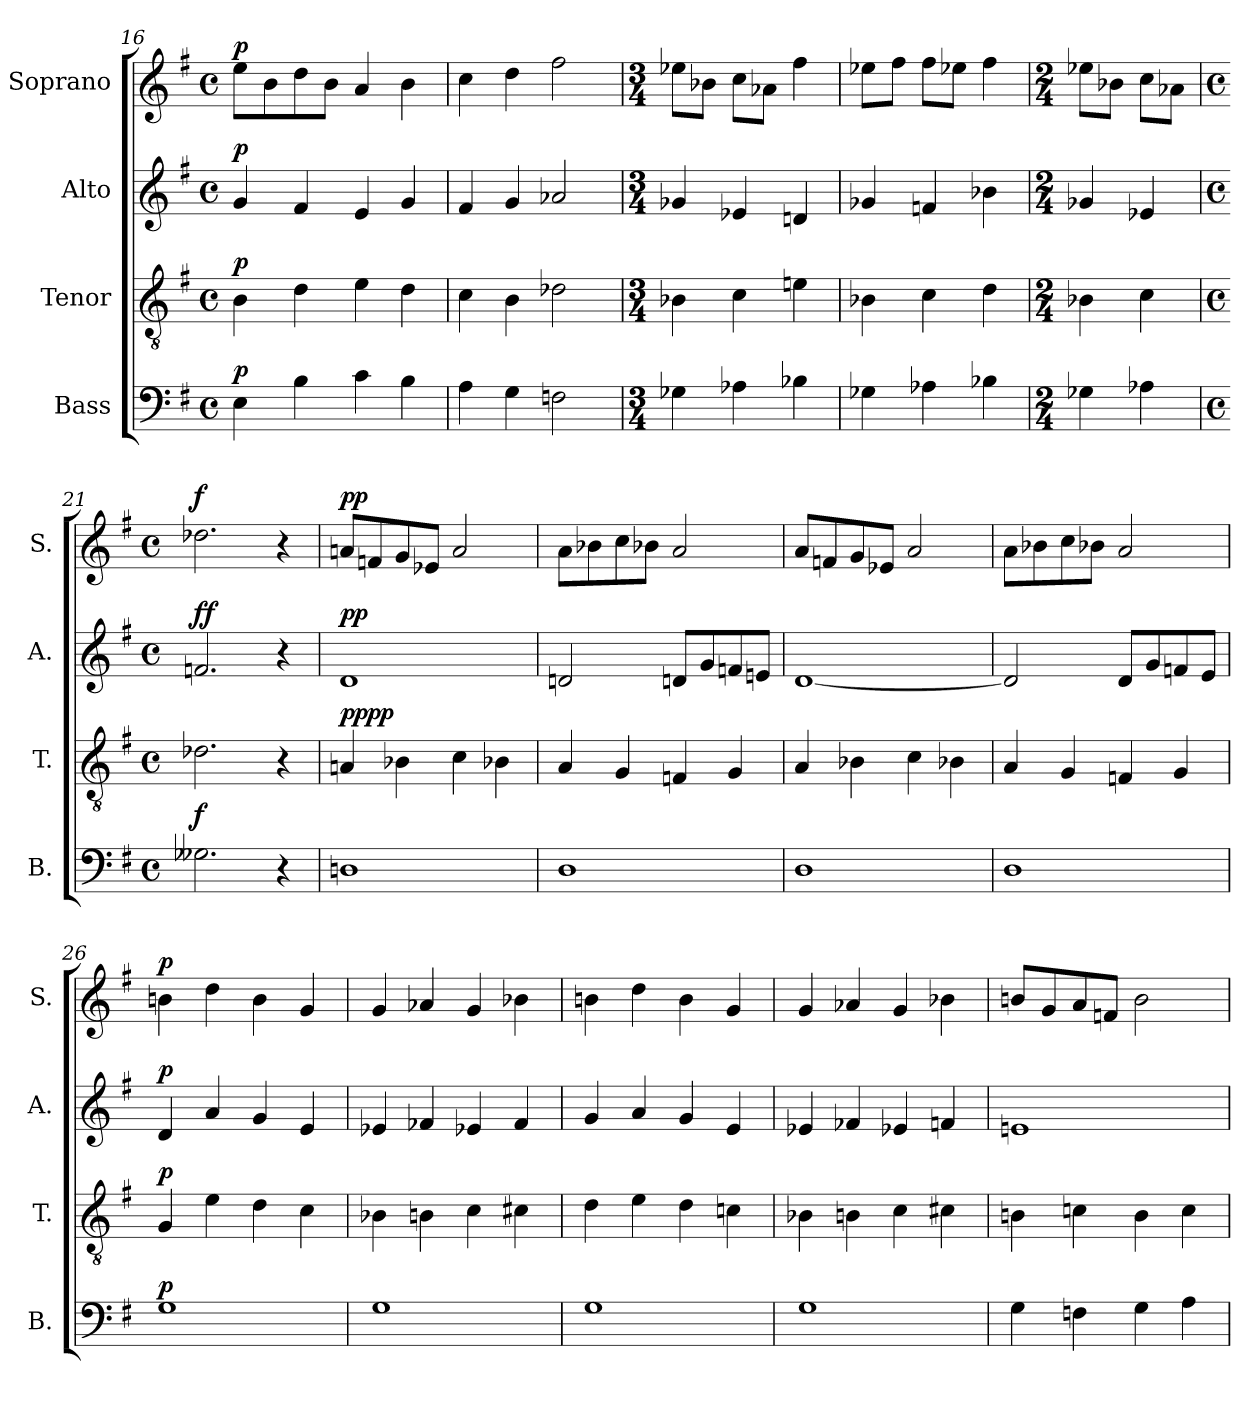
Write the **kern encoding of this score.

**kern	**dynam	**kern	**dynam	**kern	**dynam	**kern	**dynam
*part4	*part4	*part3	*part3	*part2	*part2	*part1	*part1
*staff4	*staff4	*staff3	*staff3	*staff2	*staff2	*staff1	*staff1
*I"Bass	*	*I"Tenor	*	*I"Alto	*	*I"Soprano	*
*I'B.	*	*I'T.	*	*I'A.	*	*I'S.	*
*clefF4	*	*clefGv2	*	*clefG2	*	*clefG2	*
*k[f#]	*	*k[f#]	*	*k[f#]	*	*k[f#]	*
*M4/4	*	*M4/4	*	*M4/4	*	*M4/4	*
*met(c)	*	*met(c)	*	*met(c)	*	*met(c)	*
=16	=16	=16	=16	=16	=16	=16	=16
!	!LO:DY:a	!	!LO:DY:a	!	!LO:DY:a	!	!LO:DY:a
4E\	p	4B\	p	4g/	p	8ee\L	p
.	.	.	.	.	.	8b\	.
4B\	.	4d\	.	4f#/	.	8dd\	.
.	.	.	.	.	.	8b\J	.
4c\	.	4e\	.	4e/	.	4a/	.
4B\	.	4d\	.	4g/	.	4b\	.
=17	=17	=17	=17	=17	=17	=17	=17
4A\	.	4c\	.	4f#/	.	4cc\	.
4G\	.	4B\	.	4g/	.	4dd\	.
2Fn\	.	2d-X\	.	2a-X/	.	2ff#\	.
=18	=18	=18	=18	=18	=18	=18	=18
*M3/4	*	*M3/4	*	*M3/4	*	*M3/4	*
4G-X\	.	4B-X\	.	4g-X/	.	8ee-X\L	.
.	.	.	.	.	.	8b-X\J	.
4A-X\	.	4c\	.	4e-X/	.	8cc\L	.
.	.	.	.	.	.	8a-X\J	.
4B-X\	.	4en\	.	4dn/	.	4ff#\	.
!!LO:PB:g=z
=19	=19	=19	=19	=19	=19	=19	=19
4G-X\	.	4B-X\	.	4g-X/	.	8ee-X\L	.
.	.	.	.	.	.	8ff#\J	.
4A-X\	.	4c\	.	4fn/	.	8ff#\L	.
.	.	.	.	.	.	8ee-X\J	.
4B-X\	.	4d\	.	4b-X\	.	4ff#\	.
=20	=20	=20	=20	=20	=20	=20	=20
*M2/4	*	*M2/4	*	*M2/4	*	*M2/4	*
4G-X\	.	4B-X\	.	4g-X/	.	8ee-X\L	.
.	.	.	.	.	.	8b-X\J	.
4A-X\	.	4c\	.	4e-X/	.	8cc\L	.
.	.	.	.	.	.	8a-X\J	.
=21	=21	=21	=21	=21	=21	=21	=21
*M4/4	*	*M4/4	*	*M4/4	*	*M4/4	*
*met(c)	*	*met(c)	*	*met(c)	*	*met(c)	*
!	!LO:DY:a	!	!	!	!LO:DY:a	!	!
!	!	!	!	!	!LO:DY:n=1:b	!	!LO:DY:a
2.G--X\	f	2.d-X\	.	2.fn/	f f	2.dd-X\	f
4r	.	4r	.	4r	.	4r	.
=22	=22	=22	=22	=22	=22	=22	=22
!	!	!	!LO:DY:b	!	!	!	!
!	!	!	!LO:DY:n=1:a	!	!LO:DY:a	!	!LO:DY:a
1Dn	.	4An/	pp pp	1d	pp	8an/L	pp
.	.	.	.	.	.	8fn/	.
.	.	4B-X\	.	.	.	8g/	.
.	.	.	.	.	.	8e-X/J	.
.	.	4c\	.	.	.	2a/	.
.	.	4B-X\	.	.	.	.	.
=23	=23	=23	=23	=23	=23	=23	=23
1D	.	4A/	.	2dn/	.	8a\L	.
.	.	.	.	.	.	8b-X\	.
.	.	4G/	.	.	.	8cc\	.
.	.	.	.	.	.	8b-X\J	.
.	.	4Fn/	.	8dn/L	.	2a/	.
.	.	.	.	8g/	.	.	.
.	.	4G/	.	8fn/	.	.	.
.	.	.	.	8en/J	.	.	.
!!LO:LB:g=z
=24	=24	=24	=24	=24	=24	=24	=24
1D	.	4A/	.	[1d	.	8a/L	.
.	.	.	.	.	.	8fn/	.
.	.	4B-X\	.	.	.	8g/	.
.	.	.	.	.	.	8e-X/J	.
.	.	4c\	.	.	.	2a/	.
.	.	4B-X\	.	.	.	.	.
=25	=25	=25	=25	=25	=25	=25	=25
1D	.	4A/	.	2d/]	.	8a\L	.
.	.	.	.	.	.	8b-X\	.
.	.	4G/	.	.	.	8cc\	.
.	.	.	.	.	.	8b-X\J	.
.	.	4Fn/	.	8d/L	.	2a/	.
.	.	.	.	8g/	.	.	.
.	.	4G/	.	8fn/	.	.	.
.	.	.	.	8e/J	.	.	.
=26	=26	=26	=26	=26	=26	=26	=26
!	!LO:DY:a	!	!LO:DY:a	!	!LO:DY:a	!	!LO:DY:a
1G	p	4G/	p	4d/	p	4bn\	p
.	.	4e\	.	4a/	.	4dd\	.
.	.	4d\	.	4g/	.	4b\	.
.	.	4c\	.	4e/	.	4g/	.
=27	=27	=27	=27	=27	=27	=27	=27
1G	.	4B-X\	.	4e-X/	.	4g/	.
.	.	4Bn\	.	4f-X/	.	4a-X/	.
.	.	4c\	.	4e-X/	.	4g/	.
.	.	4c#X\	.	4f-/	.	4b-X\	.
=28	=28	=28	=28	=28	=28	=28	=28
1G	.	4d\	.	4g/	.	4bn\	.
.	.	4e\	.	4a/	.	4dd\	.
.	.	4d\	.	4g/	.	4b\	.
.	.	4cn\	.	4e/	.	4g/	.
!!LO:LB:g=z
=29	=29	=29	=29	=29	=29	=29	=29
1G	.	4B-X\	.	4e-X/	.	4g/	.
.	.	4Bn\	.	4f-X/	.	4a-X/	.
.	.	4c\	.	4e-X/	.	4g/	.
.	.	4c#X\	.	4fn/	.	4b-X\	.
=30	=30	=30	=30	=30	=30	=30	=30
4G\	.	4Bn\	.	1en	.	8bn/L	.
.	.	.	.	.	.	8g/	.
4Fn\	.	4cn\	.	.	.	8a/	.
.	.	.	.	.	.	8fn/J	.
4G\	.	4B\	.	.	.	2b\	.
4A\	.	4c\	.	.	.	.	.
=	=	=	=	=	=	=	=
*-	*-	*-	*-	*-	*-	*-	*-
